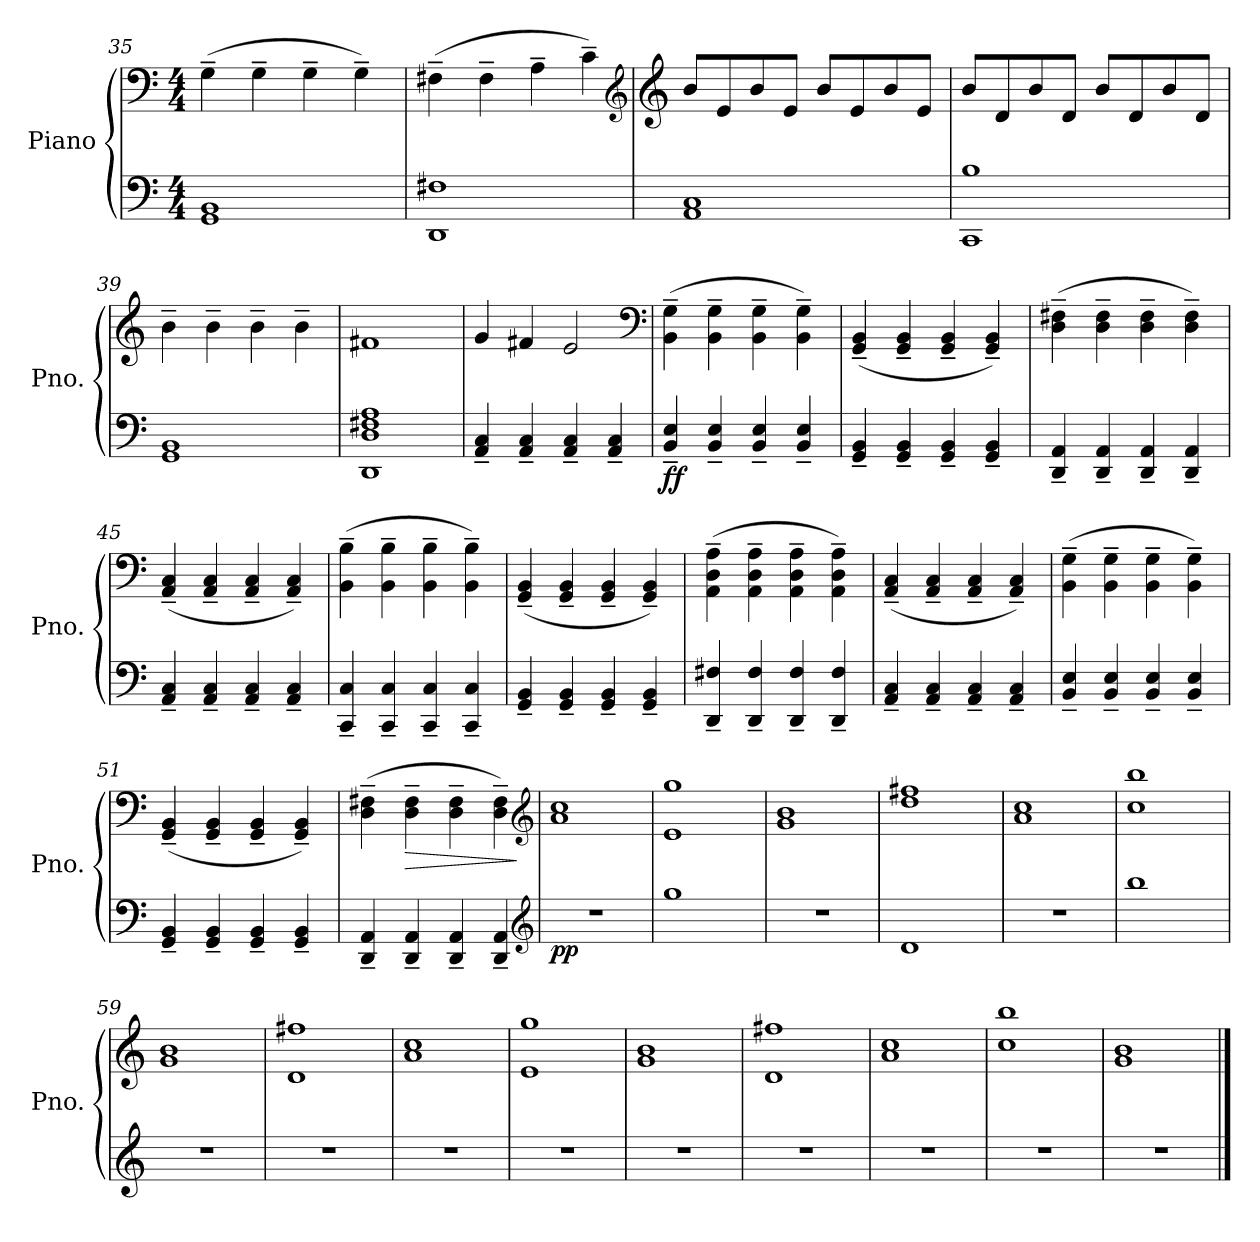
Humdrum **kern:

**kern	**kern	**dynam
*part1	*part1	*part1
*staff2	*staff1	*staff1/2
*I"Piano	*	*
*I'Pno.	*	*
*clefF4	*clefF4	*
*k[]	*k[]	*
*C:	*C:	*
*M4/4	*M4/4	*
=35	=35	=35
1GG 1BB	(4G~\	.
.	4G~\	.
.	4G~\	.
.	4G~\)	.
=36	=36	=36
1DD 1F#X	(4F#X~\	.
.	4F#~\	.
.	4A~\	.
.	4c~\)	.
*	*clefG2	*
!!LO:LB:g=z
=37	=37	=37
*	*clefG2	*
1AA 1C	8b/L	.
.	8e/	.
.	8b/	.
.	8e/J	.
.	8b/L	.
.	8e/	.
.	8b/	.
.	8e/J	.
=38	=38	=38
1CC 1B	8b/L	.
.	8d/	.
.	8b/	.
.	8d/J	.
.	8b/L	.
.	8d/	.
.	8b/	.
.	8d/J	.
=39	=39	=39
1GG 1BB	4b~\	.
.	4b~\	.
.	4b~\	.
.	4b~\	.
=40	=40	=40
1DD 1D 1F#X 1A	1f#X	.
=41	=41	=41
4AA/~ 4C/~	4g/	.
4AA/~ 4C/~	4f#X/	.
4AA/~ 4C/~	2e/	.
4AA/~ 4C/~	.	.
*	*clefF4	*
=42	=42	=42
!	!	!LO:DY:b=2
!	!	!LO:DY:n=1:b
4BB/~ 4E/~	(4BB\~ 4G\~	f f
4BB/~ 4E/~	4BB\~ 4G\~	.
4BB/~ 4E/~	4BB\~ 4G\~	.
4BB/~ 4E/~	4BB\~ 4G\~)	.
!!LO:LB:g=z
=43	=43	=43
4GG/~ 4BB/~	(4GG/~ 4BB/~	.
4GG/~ 4BB/~	4GG/~ 4BB/~	.
4GG/~ 4BB/~	4GG/~ 4BB/~	.
4GG/~ 4BB/~	4GG/~ 4BB/~)	.
=44	=44	=44
4DD/~ 4AA/~	(4D\~ 4F#X\~	.
4DD/~ 4AA/~	4D\~ 4F#\~	.
4DD/~ 4AA/~	4D\~ 4F#\~	.
4DD/~ 4AA/~	4D\~ 4F#\~)	.
=45	=45	=45
4AA/~ 4C/~	(4AA/~ 4C/~	.
4AA/~ 4C/~	4AA/~ 4C/~	.
4AA/~ 4C/~	4AA/~ 4C/~	.
4AA/~ 4C/~	4AA/~ 4C/~)	.
=46	=46	=46
4CC/~ 4C/~	(4BB\~ 4B\~	.
4CC/~ 4C/~	4BB\~ 4B\~	.
4CC/~ 4C/~	4BB\~ 4B\~	.
4CC/~ 4C/~	4BB\~ 4B\~)	.
=47	=47	=47
4GG/~ 4BB/~	(4GG/~ 4BB/~	.
4GG/~ 4BB/~	4GG/~ 4BB/~	.
4GG/~ 4BB/~	4GG/~ 4BB/~	.
4GG/~ 4BB/~	4GG/~ 4BB/~)	.
=48	=48	=48
4DD/~ 4F#X/~	(4AA\~ 4D\~ 4A\~	.
4DD/~ 4F#/~	4AA\~ 4D\~ 4A\~	.
4DD/~ 4F#/~	4AA\~ 4D\~ 4A\~	.
4DD/~ 4F#/~	4AA\~ 4D\~ 4A\~)	.
=49	=49	=49
4AA/~ 4C/~	(4AA/~ 4C/~	.
4AA/~ 4C/~	4AA/~ 4C/~	.
4AA/~ 4C/~	4AA/~ 4C/~	.
4AA/~ 4C/~	4AA/~ 4C/~)	.
=50	=50	=50
4BB/~ 4E/~	(4BB\~ 4G\~	.
4BB/~ 4E/~	4BB\~ 4G\~	.
4BB/~ 4E/~	4BB\~ 4G\~	.
4BB/~ 4E/~	4BB\~ 4G\~)	.
!!LO:PB:g=z
=51	=51	=51
4GG/~ 4BB/~	(4GG/~ 4BB/~	.
4GG/~ 4BB/~	4GG/~ 4BB/~	.
4GG/~ 4BB/~	4GG/~ 4BB/~	.
4GG/~ 4BB/~	4GG/~ 4BB/~)	.
=52	=52	=52
4DD/~ 4AA/~	(4D\~ 4F#X\~	.
!	!	!LO:HP:b
4DD/~ 4AA/~	4D\~ 4F#\~	>
4DD/~ 4AA/~	4D\~ 4F#\~	.
4DD/~ 4AA/~	4D\~ 4F#\~)	.
*clefG2	*clefG2	*
.	.	]
=53	=53	=53
!	!	!LO:DY:b=2
!	!	!LO:DY:n=1:b
1r	1a 1cc	p p
=54	=54	=54
1gg	1e 1gg	.
=55	=55	=55
1r	1g 1b	.
=56	=56	=56
1d	1dd 1ff#X	.
=57	=57	=57
1r	1a 1cc	.
=58	=58	=58
1bb	1cc 1bb	.
=59	=59	=59
1r	1g 1b	.
=60	=60	=60
1r	1d 1ff#X	.
=61	=61	=61
1r	1a 1cc	.
=62	=62	=62
1r	1e 1gg	.
=63	=63	=63
1r	1g 1b	.
!!LO:LB:g=z
=64	=64	=64
1r	1d 1ff#X	.
=65	=65	=65
1r	1a 1cc	.
=66	=66	=66
1r	1cc 1bb	.
=67	=67	=67
1r	1g 1b	.
==	==	==
*-	*-	*-
